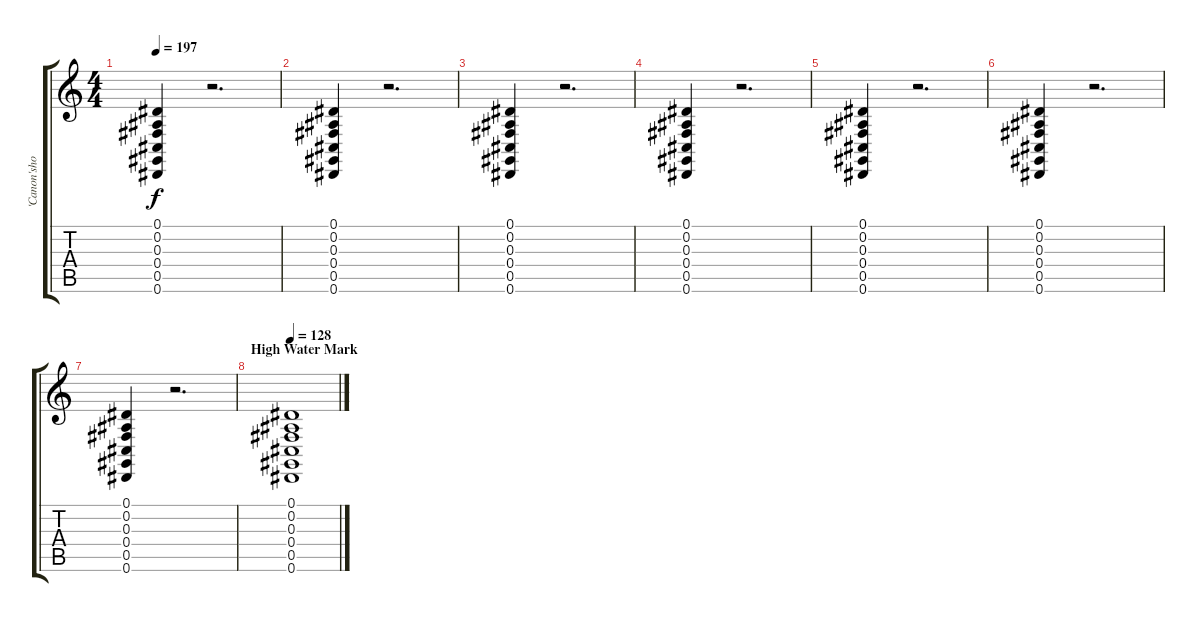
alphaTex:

\track ("'Canon'shot" "'Canon'sho") {instrument gunshot}
\staff {score tabs}
\tuning (Eb4 Bb3 Gb3 Db3 Ab2 Eb2) {hide}
\ts (4 4)
\tempo 197
\clef g2
\ks c
(0.1 0.2 0.3 0.4 0.5 0.6).4{dy f} r.2{d} |
(0.1 0.2 0.3 0.4 0.5 0.6).4 r.2{d} |
(0.1 0.2 0.3 0.4 0.5 0.6).4 r.2{d} |
(0.1 0.2 0.3 0.4 0.5 0.6).4 r.2{d} |
(0.1 0.2 0.3 0.4 0.5 0.6).4 r.2{d} |
(0.1 0.2 0.3 0.4 0.5 0.6).4 r.2{d} |
(0.1 0.2 0.3 0.4 0.5 0.6).4 r.2{d} |
\section ("" "High Water Mark")
\tempo 128
(0.1 0.2 0.3 0.4 0.5 0.6).1
